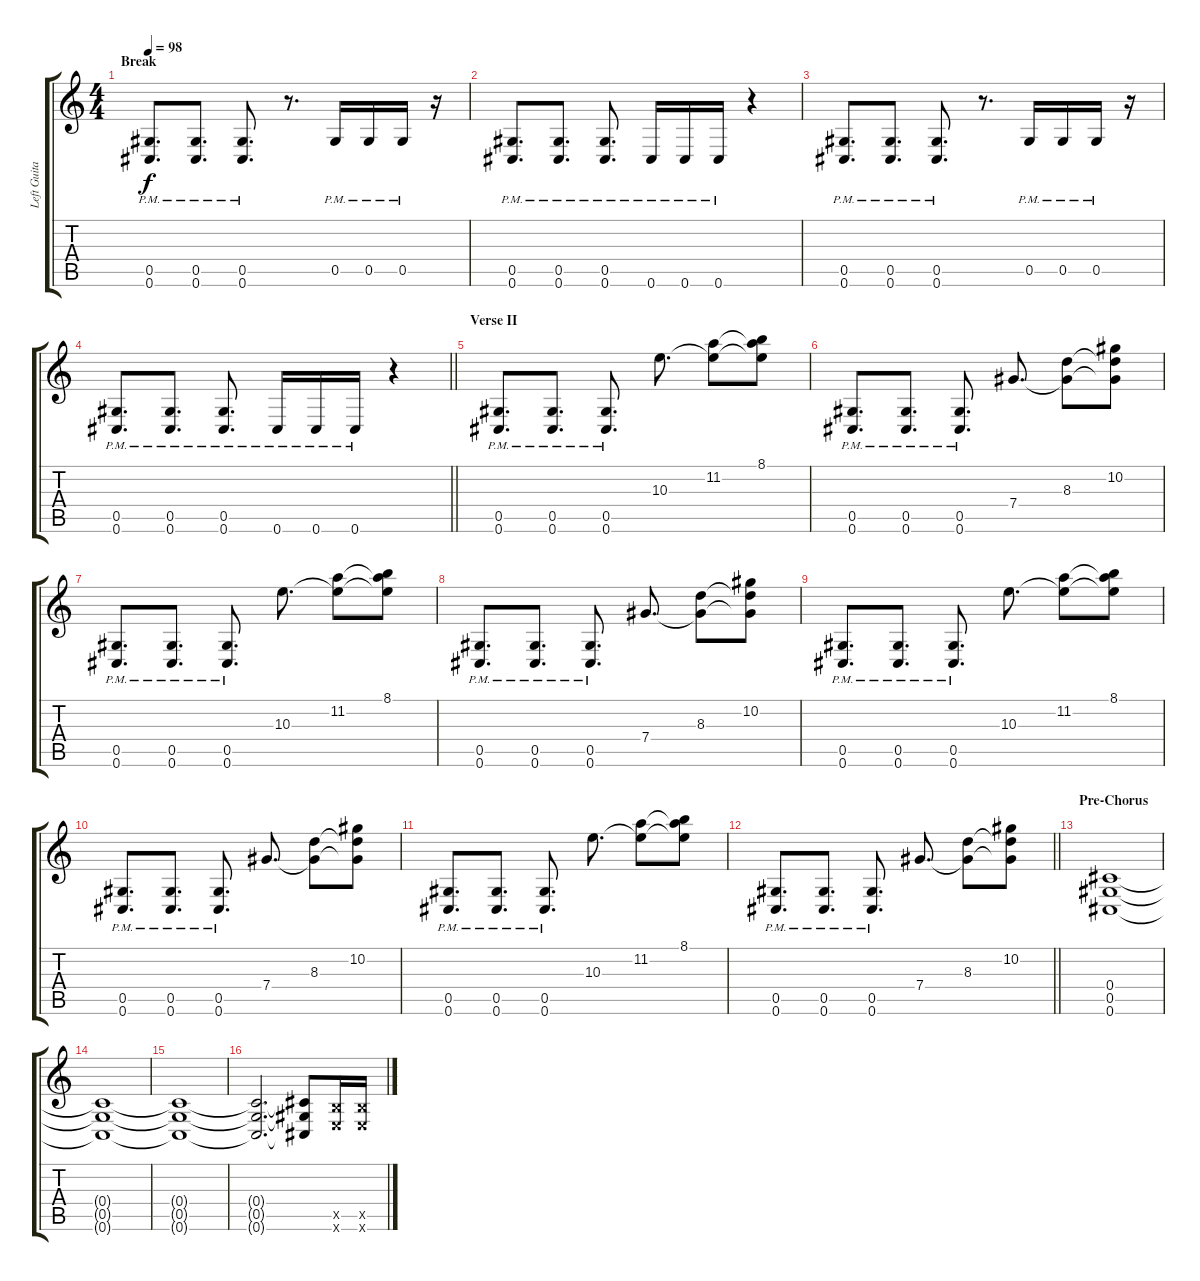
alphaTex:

\track ("Left Guitar" "Left Guita") {instrument distortionguitar}
\staff {score tabs}
\tuning (Eb4 Bb3 Gb3 Db3 Ab2 Db2) {hide}
\ts (4 4)
\section ("" "Break")
\tempo 98
\clef g2
\ks c
(0.5{pm} 0.6{pm}).8{d dy f} (0.5{pm} 0.6{pm}).8{d} (0.5{pm} 0.6{pm}).8{d} r.8{d} 0.5{pm}.16 0.5{pm}.16 0.5{pm}.16 r.16 |
(0.5{pm} 0.6{pm}).8{d} (0.5{pm} 0.6{pm}).8{d} (0.5{pm} 0.6{pm}).8{d} 0.6{pm}.16 0.6{pm}.16 0.6{pm}.16 r.4 |
(0.5{pm} 0.6{pm}).8{d} (0.5{pm} 0.6{pm}).8{d} (0.5{pm} 0.6{pm}).8{d} r.8{d} 0.5{pm}.16 0.5{pm}.16 0.5{pm}.16 r.16 |
\barLineRight lightlight
(0.5{pm} 0.6{pm}).8{d} (0.5{pm} 0.6{pm}).8{d} (0.5{pm} 0.6{pm}).8{d} 0.6{pm}.16 0.6{pm}.16 0.6{pm}.16 r.4 |
\section ("" "Verse II")
(0.5{pm} 0.6{pm}).8{d} (0.5{pm} 0.6{pm}).8{d} (0.5{pm} 0.6{pm}).8{d} 10.3.8{d} (11.2 10.3{t}).8 (8.1 11.2{t} 10.3{t}).8 |
(0.5{pm} 0.6{pm}).8{d} (0.5{pm} 0.6{pm}).8{d} (0.5{pm} 0.6{pm}).8{d} 7.4.8{d} (8.3 7.4{t}).8 (10.2 8.3{t} 7.4{t}).8 |
(0.5{pm} 0.6{pm}).8{d} (0.5{pm} 0.6{pm}).8{d} (0.5{pm} 0.6{pm}).8{d} 10.3.8{d} (11.2 10.3{t}).8 (8.1 11.2{t} 10.3{t}).8 |
(0.5{pm} 0.6{pm}).8{d} (0.5{pm} 0.6{pm}).8{d} (0.5{pm} 0.6{pm}).8{d} 7.4.8{d} (8.3 7.4{t}).8 (10.2 8.3{t} 7.4{t}).8 |
(0.5{pm} 0.6{pm}).8{d} (0.5{pm} 0.6{pm}).8{d} (0.5{pm} 0.6{pm}).8{d} 10.3.8{d} (11.2 10.3{t}).8 (8.1 11.2{t} 10.3{t}).8 |
(0.5{pm} 0.6{pm}).8{d} (0.5{pm} 0.6{pm}).8{d} (0.5{pm} 0.6{pm}).8{d} 7.4.8{d} (8.3 7.4{t}).8 (10.2 8.3{t} 7.4{t}).8 |
(0.5{pm} 0.6{pm}).8{d} (0.5{pm} 0.6{pm}).8{d} (0.5{pm} 0.6{pm}).8{d} 10.3.8{d} (11.2 10.3{t}).8 (8.1 11.2{t} 10.3{t}).8 |
\barLineRight lightlight
(0.5{pm} 0.6{pm}).8{d} (0.5{pm} 0.6{pm}).8{d} (0.5{pm} 0.6{pm}).8{d} 7.4.8{d} (8.3 7.4{t}).8 (10.2 8.3{t} 7.4{t}).8 |
\section ("" "Pre-Chorus")
(0.4 0.5 0.6).1 |
(0.4{t} 0.5{t} 0.6{t}).1 |
(0.4{t} 0.5{t} 0.6{t}).1 |
(0.4{t} 0.5{t} 0.6{t}).2{d} (0.4{t} 0.5{t} 0.6{t}).8 (3.5{x} 3.6{x}).16 (3.5{x} 3.6{x}).16
